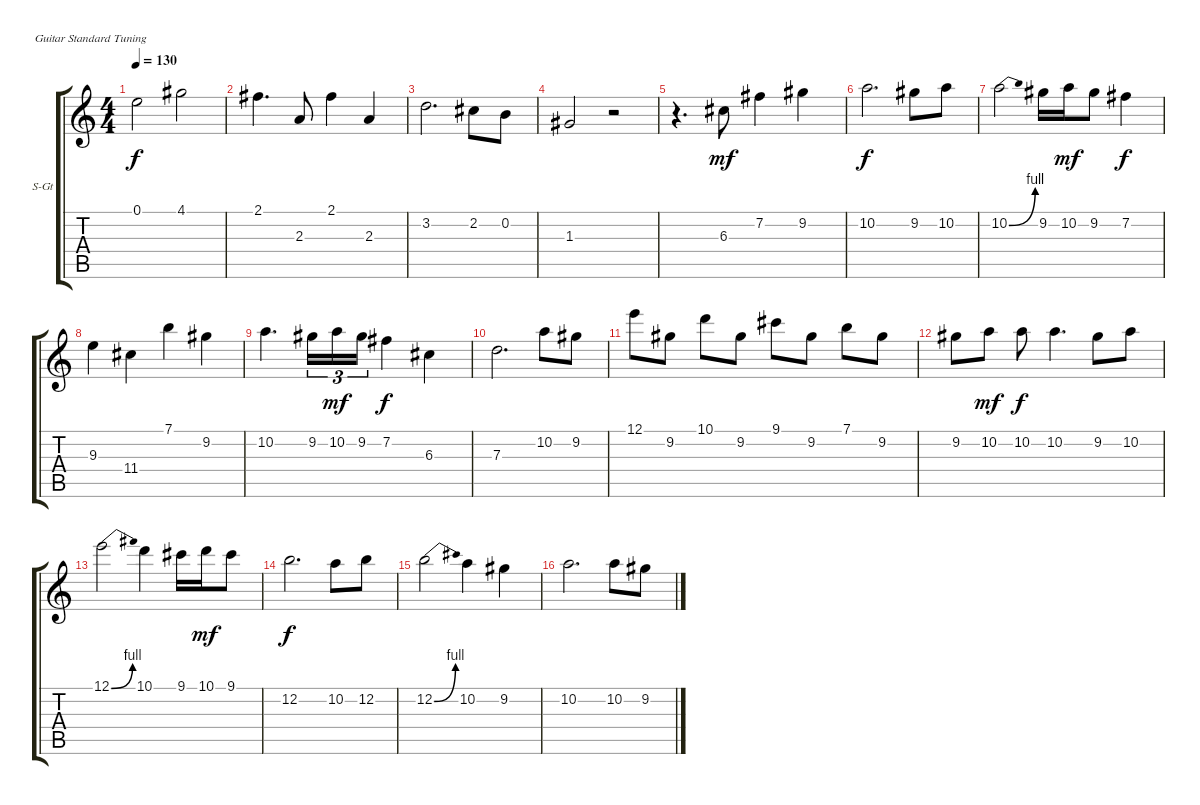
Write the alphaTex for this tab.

\bracketExtendMode groupsimilarinstruments
\firstSystemTrackNameOrientation horizontal
\otherSystemsTrackNameOrientation horizontal
\track ("Guitar - Uriy Melisov" "S-Gt") {instrument acousticguitarsteel}
\staff {score tabs}
\tuning (E4 B3 G3 D3 A2 E2)
\ts (4 4)
\tempo 130
\clef g2
\ks c
0.1.2{dy f} 4.1.2 |
2.1.4{d} 2.3.8 2.1.4 2.3.4 |
3.2.2{d} 2.2.8 0.2.8 |
1.3.2 r.2 |
r.4{d} 6.3.8{dy mf} 7.2.4 9.2.4 |
10.2.2{d dy f} 9.2.8 10.2.8 |
10.2{be (bend 0 0 15 4)}.2 9.2.16 10.2.16{dy mf} 9.2.8 7.2.4{dy f} |
9.3.4 11.4.4 7.1.4 9.2.4 |
10.2.4{d} 9.2.16{tu (3 2)} 10.2.16{tu (3 2) dy mf} 9.2.16{tu (3 2)} 7.2.4{dy f} 6.3.4 |
7.3.2{d} 10.2.8 9.2.8 |
12.1.8 9.2.8 10.1.8 9.2.8 9.1.8 9.2.8 7.1.8 9.2.8 |
9.2.8 10.2.8{dy mf} 10.2.8{dy f} 10.2.4{d} 9.2.8 10.2.8 |
12.1{be (bend 0 0 15 4)}.2 10.1.4 9.1.16 10.1.16{dy mf} 9.1.8 |
12.2.2{d dy f} 10.2.8 12.2.8 |
12.2{be (bend 0 0 15 4)}.2 10.2.4 9.2.4 |
10.2.2{d} 10.2.8 9.2.8
